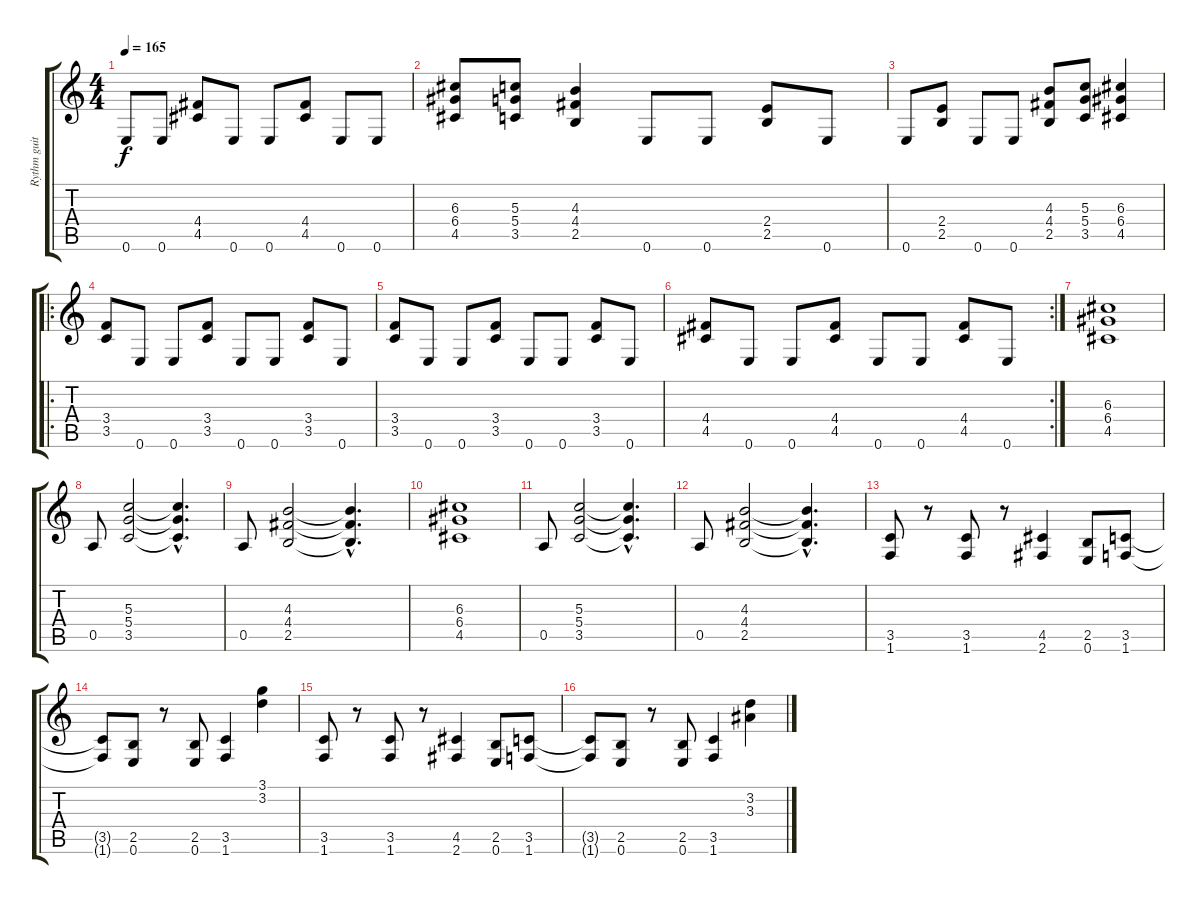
\track ("Rythm guitar" "Rythm guit") {instrument distortionguitar}
\staff {score tabs}
\tuning (E4 B3 G3 D3 A2 E2) {hide}
\ts (4 4)
\tempo 165
\clef g2
\ks c
0.6.8{dy f} 0.6.8 (4.4 4.5).8 0.6.8 0.6.8 (4.4 4.5).8 0.6.8 0.6.8 |
(6.3 6.4 4.5).8 (5.3 5.4 3.5).8 (4.3 4.4 2.5).4 0.6.8 0.6.8 (2.4 2.5).8 0.6.8 |
0.6.8 (2.4 2.5).8 0.6.8 0.6.8 (4.3 4.4 2.5).8 (5.3 5.4 3.5).8 (6.3 6.4 4.5).4 |
\ro
(3.4 3.5).8 0.6.8 0.6.8 (3.4 3.5).8 0.6.8 0.6.8 (3.4 3.5).8 0.6.8 |
(3.4 3.5).8 0.6.8 0.6.8 (3.4 3.5).8 0.6.8 0.6.8 (3.4 3.5).8 0.6.8 |
\rc 2
(4.4 4.5).8 0.6.8 0.6.8 (4.4 4.5).8 0.6.8 0.6.8 (4.4 4.5).8 0.6.8 |
(6.3 6.4 4.5).1 |
0.5.8 (5.3 5.4 3.5).2 (5.3{hac t} 5.4{hac t} 3.5{hac t}).4{d} |
0.5.8 (4.3 4.4 2.5).2 (4.3{hac t} 4.4{hac t} 2.5{hac t}).4{d} |
(6.3 6.4 4.5).1 |
0.5.8 (5.3 5.4 3.5).2 (5.3{hac t} 5.4{hac t} 3.5{hac t}).4{d} |
0.5.8 (4.3 4.4 2.5).2 (4.3{hac t} 4.4{hac t} 2.5{hac t}).4{d} |
(3.5 1.6).8 r.8 (3.5 1.6).8 r.8 (4.5 2.6).4 (2.5 0.6).8 (3.5 1.6).8 |
(3.5{t} 1.6{t}).8 (2.5 0.6).8 r.8 (2.5 0.6).8 (3.5 1.6).4 (3.1 3.2).4 |
(3.5 1.6).8{volume 12} r.8 (3.5 1.6).8 r.8 (4.5 2.6).4 (2.5 0.6).8 (3.5 1.6).8 |
(3.5{t} 1.6{t}).8 (2.5 0.6).8 r.8 (2.5 0.6).8 (3.5 1.6).4 (3.2 3.3).4
